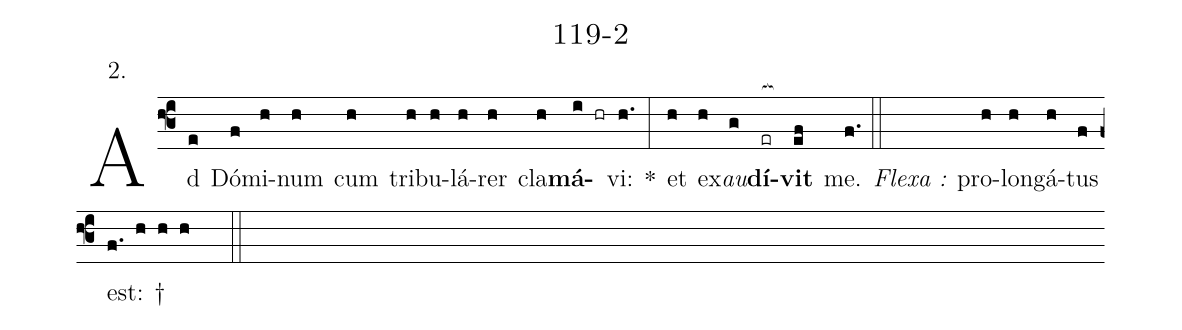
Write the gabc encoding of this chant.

name: 119-2;
annotation: 2.;
%%
(f3)Ad(e) Dó(f)mi(h)num(h) cum(h) tri(h)bu(h)lá(h)rer(h) cla(h)<b>má</b>(i hr)vi:(h.) <sp>*</sp>(:) et(h) ex(h)<i>au</i>(g)<b>dí</b>(er[ocb:1{])<b>vit</b>(ef[ocb:0}]) me.(f.) (::)
<i>Flexa :</i>(    )  pro(h)lon(h)gá(h)tus(f) est: †(f. h h h  ::)
